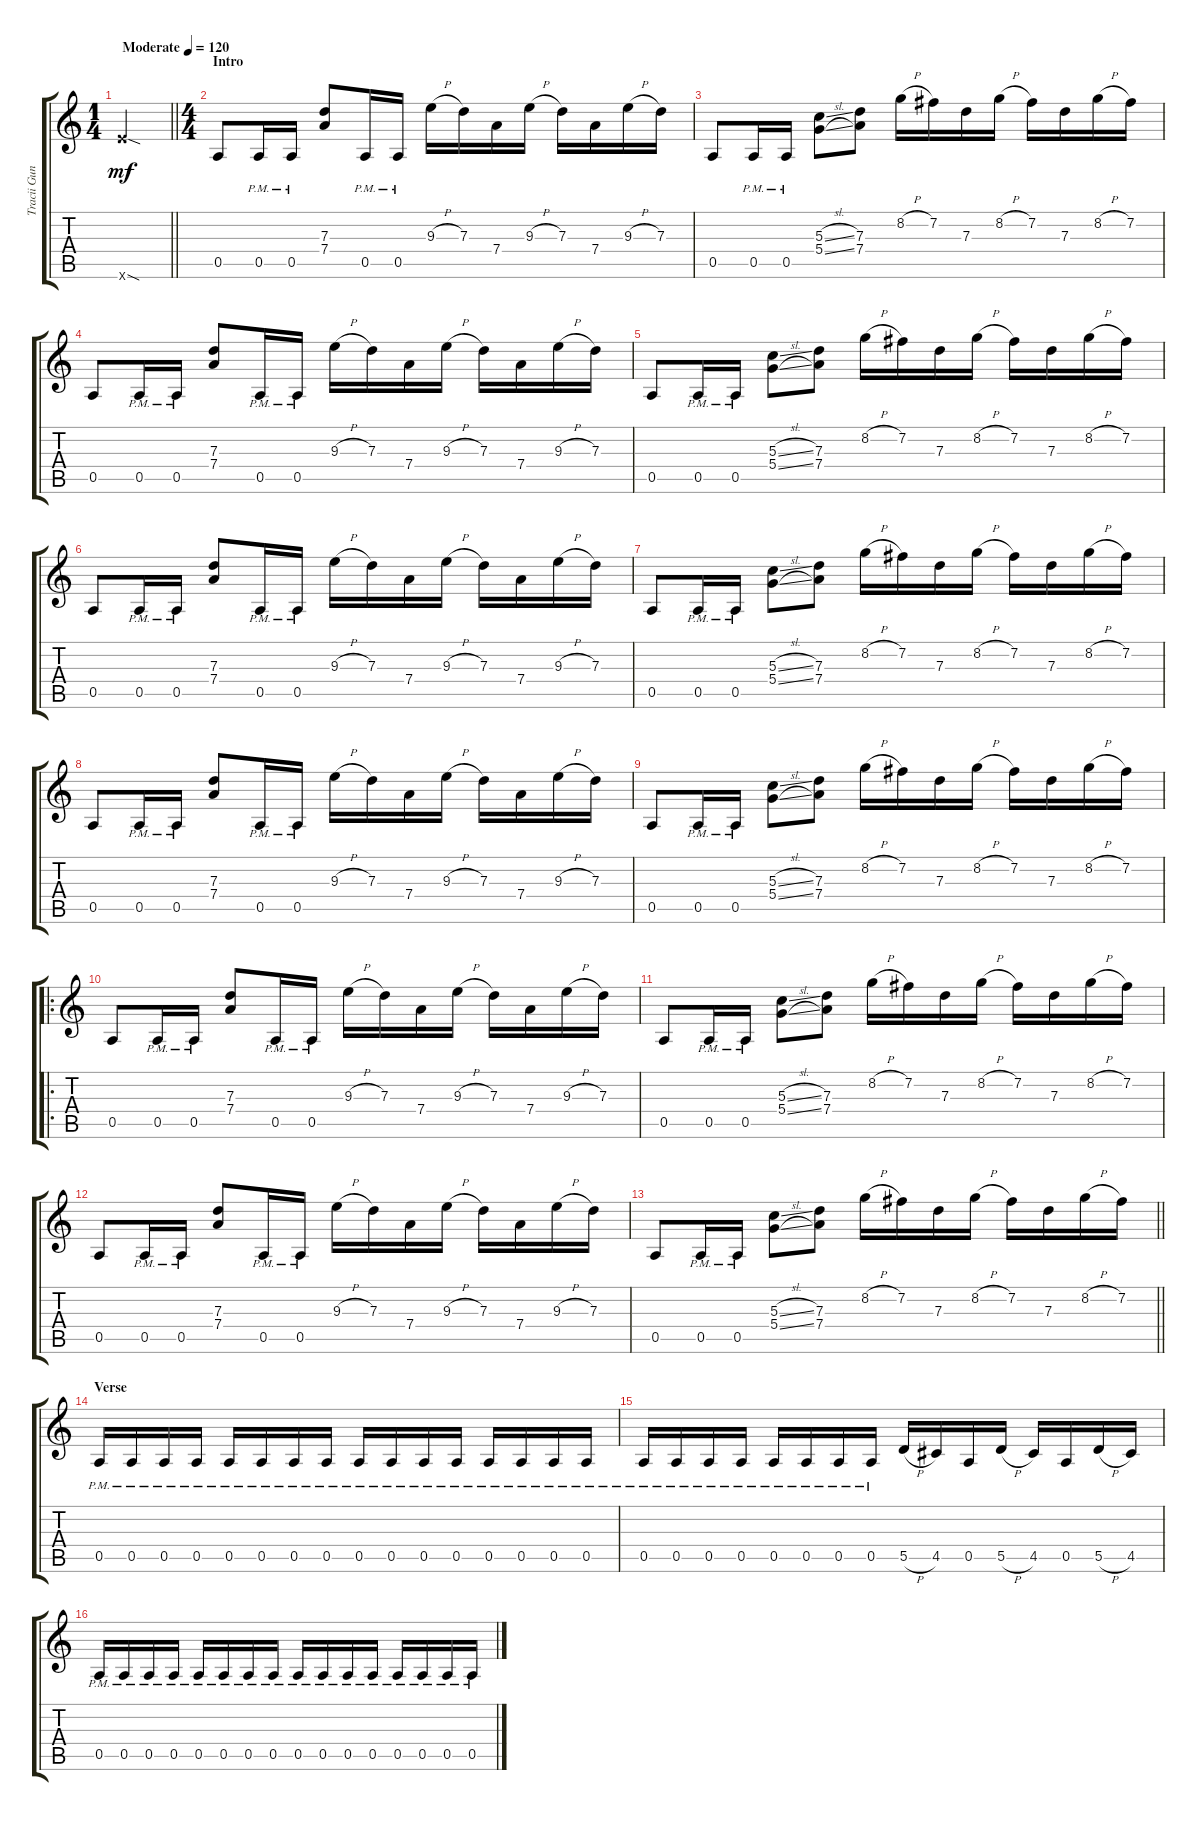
\track ("Tracii Guns" "Tracii Gun") {instrument distortionguitar}
\staff {score tabs}
\tuning (E4 B3 G3 D3 A2 E2) {hide}
\ts (1 4)
\tempo (120 "Moderate")
\clef g2
\barLineRight lightlight
\ks c
12.6{sod x}.4{dy mf instrument distortionguitar} |
\ts (4 4)
\section ("" "Intro")
0.5.8 0.5{pm}.16 0.5{pm}.16 (7.3 7.4).8 0.5{pm}.16 0.5{pm}.16 9.3{h}.16 7.3.16 7.4.16 9.3{h}.16 7.3.16 7.4.16 9.3{h}.16 7.3.16 |
0.5.8 0.5{pm}.16 0.5{pm}.16 (5.3{sl} 5.4{sl}).8 (7.3 7.4).8 8.2{h}.16 7.2.16 7.3.16 8.2{h}.16 7.2.16 7.3.16 8.2{h}.16 7.2.16 |
0.5.8 0.5{pm}.16 0.5{pm}.16 (7.3 7.4).8 0.5{pm}.16 0.5{pm}.16 9.3{h}.16 7.3.16 7.4.16 9.3{h}.16 7.3.16 7.4.16 9.3{h}.16 7.3.16 |
0.5.8 0.5{pm}.16 0.5{pm}.16 (5.3{sl} 5.4{sl}).8 (7.3 7.4).8 8.2{h}.16 7.2.16 7.3.16 8.2{h}.16 7.2.16 7.3.16 8.2{h}.16 7.2.16 |
0.5.8 0.5{pm}.16 0.5{pm}.16 (7.3 7.4).8 0.5{pm}.16 0.5{pm}.16 9.3{h}.16 7.3.16 7.4.16 9.3{h}.16 7.3.16 7.4.16 9.3{h}.16 7.3.16 |
0.5.8 0.5{pm}.16 0.5{pm}.16 (5.3{sl} 5.4{sl}).8 (7.3 7.4).8 8.2{h}.16 7.2.16 7.3.16 8.2{h}.16 7.2.16 7.3.16 8.2{h}.16 7.2.16 |
0.5.8 0.5{pm}.16 0.5{pm}.16 (7.3 7.4).8 0.5{pm}.16 0.5{pm}.16 9.3{h}.16 7.3.16 7.4.16 9.3{h}.16 7.3.16 7.4.16 9.3{h}.16 7.3.16 |
0.5.8 0.5{pm}.16 0.5{pm}.16 (5.3{sl} 5.4{sl}).8 (7.3 7.4).8 8.2{h}.16 7.2.16 7.3.16 8.2{h}.16 7.2.16 7.3.16 8.2{h}.16 7.2.16 |
\ro
0.5.8 0.5{pm}.16 0.5{pm}.16 (7.3 7.4).8 0.5{pm}.16 0.5{pm}.16 9.3{h}.16 7.3.16 7.4.16 9.3{h}.16 7.3.16 7.4.16 9.3{h}.16 7.3.16 |
0.5.8 0.5{pm}.16 0.5{pm}.16 (5.3{sl} 5.4{sl}).8 (7.3 7.4).8 8.2{h}.16 7.2.16 7.3.16 8.2{h}.16 7.2.16 7.3.16 8.2{h}.16 7.2.16 |
0.5.8 0.5{pm}.16 0.5{pm}.16 (7.3 7.4).8 0.5{pm}.16 0.5{pm}.16 9.3{h}.16 7.3.16 7.4.16 9.3{h}.16 7.3.16 7.4.16 9.3{h}.16 7.3.16 |
\barLineRight lightlight
0.5.8 0.5{pm}.16 0.5{pm}.16 (5.3{sl} 5.4{sl}).8 (7.3 7.4).8 8.2{h}.16 7.2.16 7.3.16 8.2{h}.16 7.2.16 7.3.16 8.2{h}.16 7.2.16 |
\section ("" "Verse")
0.5{pm}.16 0.5{pm}.16 0.5{pm}.16 0.5{pm}.16 0.5{pm}.16 0.5{pm}.16 0.5{pm}.16 0.5{pm}.16 0.5{pm}.16 0.5{pm}.16 0.5{pm}.16 0.5{pm}.16 0.5{pm}.16 0.5{pm}.16 0.5{pm}.16 0.5{pm}.16 |
0.5{pm}.16 0.5{pm}.16 0.5{pm}.16 0.5{pm}.16 0.5{pm}.16 0.5{pm}.16 0.5{pm}.16 0.5{pm}.16 5.5{h}.16 4.5.16 0.5.16 5.5{h}.16 4.5.16 0.5.16 5.5{h}.16 4.5.16 |
0.5{pm}.16 0.5{pm}.16 0.5{pm}.16 0.5{pm}.16 0.5{pm}.16 0.5{pm}.16 0.5{pm}.16 0.5{pm}.16 0.5{pm}.16 0.5{pm}.16 0.5{pm}.16 0.5{pm}.16 0.5{pm}.16 0.5{pm}.16 0.5{pm}.16 0.5{pm}.16
